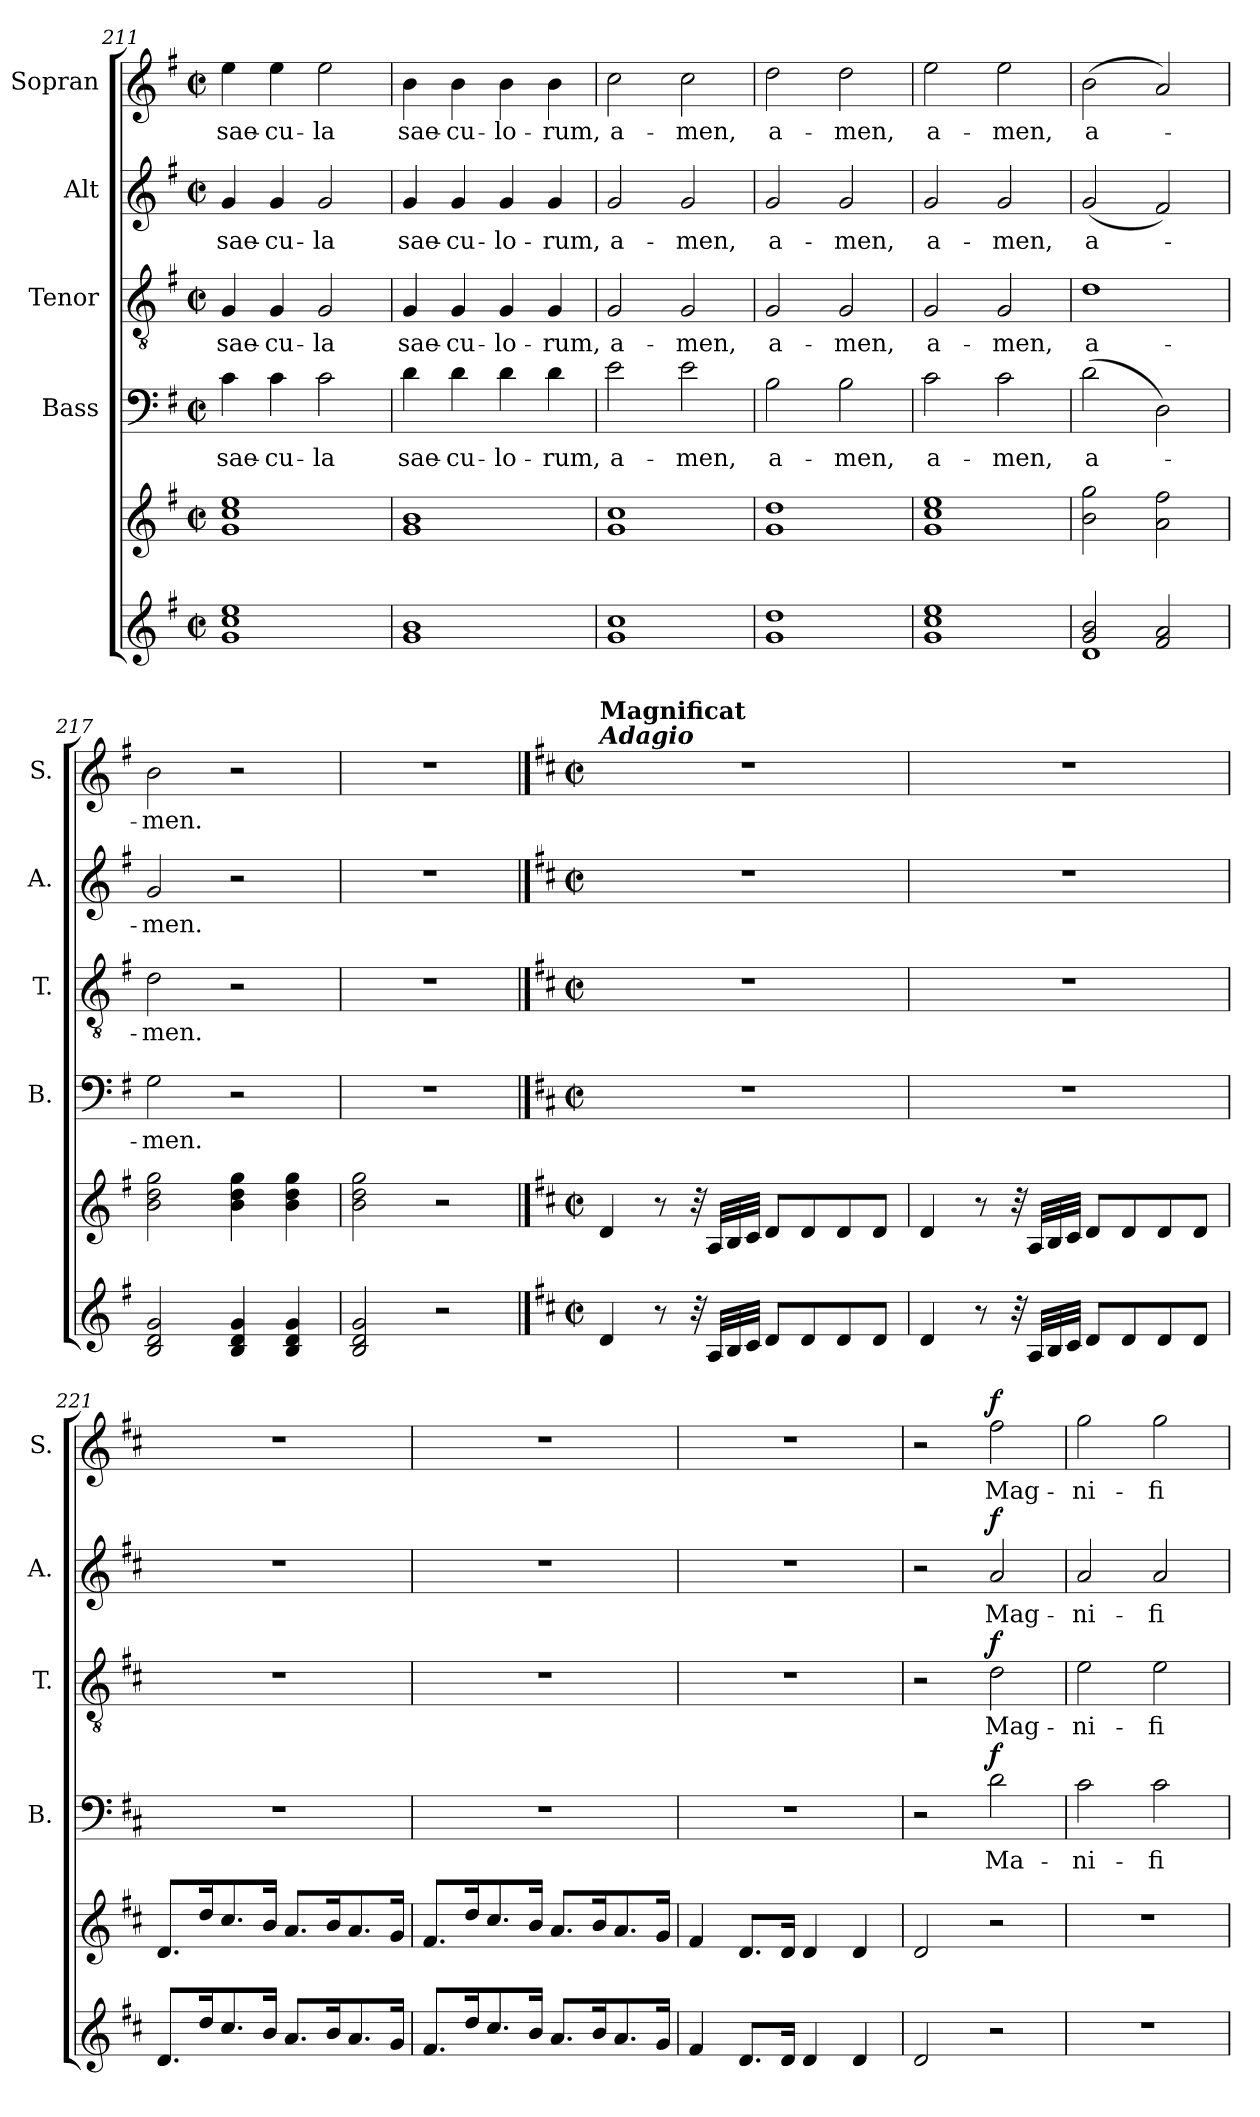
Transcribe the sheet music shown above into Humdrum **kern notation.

**kern	**kern	**kern	**text	**dynam	**kern	**text	**dynam	**kern	**text	**dynam	**kern	**text	**dynam
*part6	*part5	*part4	*part4	*part4	*part3	*part3	*part3	*part2	*part2	*part2	*part1	*part1	*part1
*staff6	*staff5	*staff4	*staff4	*staff4	*staff3	*staff3	*staff3	*staff2	*staff2	*staff2	*staff1	*staff1	*staff1
*	*	*I"Bass	*	*	*I"Tenor	*	*	*I"Alt	*	*	*I"Sopran	*	*
*	*	*I'B.	*	*	*I'T.	*	*	*I'A.	*	*	*I'S.	*	*
*clefG2	*clefG2	*clefF4	*	*	*clefGv2	*	*	*clefG2	*	*	*clefG2	*	*
*k[f#]	*k[f#]	*k[f#]	*	*	*k[f#]	*	*	*k[f#]	*	*	*k[f#]	*	*
*G:	*G:	*G:	*	*	*G:	*	*	*G:	*	*	*G:	*	*
*M2/2	*M2/2	*M2/2	*	*	*M2/2	*	*	*M2/2	*	*	*M2/2	*	*
*met(c|)	*met(c|)	*met(c|)	*	*	*met(c|)	*	*	*met(c|)	*	*	*met(c|)	*	*
=211	=211	=211	=211	=211	=211	=211	=211	=211	=211	=211	=211	=211	=211
!	!	!	!LO:LY:b	!	!	!LO:LY:b	!	!	!LO:LY:b	!	!	!LO:LY:b	!
1g 1cc 1ee	1g 1cc 1ee	4c\	sae-	.	4G/	sae-	.	4g/	sae-	.	4ee\	sae-	.
!	!	!	!LO:LY:b	!	!	!LO:LY:b	!	!	!LO:LY:b	!	!	!LO:LY:b	!
.	.	4c\	-cu-	.	4G/	-cu-	.	4g/	-cu-	.	4ee\	-cu-	.
!	!	!	!LO:LY:b	!	!	!LO:LY:b	!	!	!LO:LY:b	!	!	!LO:LY:b	!
.	.	2c\	-la	.	2G/	-la	.	2g/	-la	.	2ee\	-la	.
=212	=212	=212	=212	=212	=212	=212	=212	=212	=212	=212	=212	=212	=212
!	!	!	!LO:LY:b	!	!	!LO:LY:b	!	!	!LO:LY:b	!	!	!LO:LY:b	!
1g 1b	1g 1b	4d\	sae-	.	4G/	sae-	.	4g/	sae-	.	4b\	sae-	.
!	!	!	!LO:LY:b	!	!	!LO:LY:b	!	!	!LO:LY:b	!	!	!LO:LY:b	!
.	.	4d\	-cu-	.	4G/	-cu-	.	4g/	-cu-	.	4b\	-cu-	.
!	!	!	!LO:LY:b	!	!	!LO:LY:b	!	!	!LO:LY:b	!	!	!LO:LY:b	!
.	.	4d\	-lo-	.	4G/	-lo-	.	4g/	-lo-	.	4b\	-lo-	.
!	!	!	!LO:LY:b	!	!	!LO:LY:b	!	!	!LO:LY:b	!	!	!LO:LY:b	!
.	.	4d\	-rum,	.	4G/	-rum,	.	4g/	-rum,	.	4b\	-rum,	.
!!LO:LB:g=z
=213	=213	=213	=213	=213	=213	=213	=213	=213	=213	=213	=213	=213	=213
!	!	!	!LO:LY:b	!	!	!LO:LY:b	!	!	!LO:LY:b	!	!	!LO:LY:b	!
1g 1cc	1g 1cc	2e\	a-	.	2G/	a-	.	2g/	a-	.	2cc\	a-	.
!	!	!	!LO:LY:b	!	!	!LO:LY:b	!	!	!LO:LY:b	!	!	!LO:LY:b	!
.	.	2e\	-men,	.	2G/	-men,	.	2g/	-men,	.	2cc\	-men,	.
=214	=214	=214	=214	=214	=214	=214	=214	=214	=214	=214	=214	=214	=214
!	!	!	!LO:LY:b	!	!	!LO:LY:b	!	!	!LO:LY:b	!	!	!LO:LY:b	!
1g 1dd	1g 1dd	2B\	a-	.	2G/	a-	.	2g/	a-	.	2dd\	a-	.
!	!	!	!LO:LY:b	!	!	!LO:LY:b	!	!	!LO:LY:b	!	!	!LO:LY:b	!
.	.	2B\	-men,	.	2G/	-men,	.	2g/	-men,	.	2dd\	-men,	.
=215	=215	=215	=215	=215	=215	=215	=215	=215	=215	=215	=215	=215	=215
!	!	!	!LO:LY:b	!	!	!LO:LY:b	!	!	!LO:LY:b	!	!	!LO:LY:b	!
1g 1cc 1ee	1g 1cc 1ee	2c\	a-	.	2G/	a-	.	2g/	a-	.	2ee\	a-	.
!	!	!	!LO:LY:b	!	!	!LO:LY:b	!	!	!LO:LY:b	!	!	!LO:LY:b	!
.	.	2c\	-men,	.	2G/	-men,	.	2g/	-men,	.	2ee\	-men,	.
=216	=216	=216	=216	=216	=216	=216	=216	=216	=216	=216	=216	=216	=216
*^	*	*	*	*	*	*	*	*	*	*	*	*	*
!	!	!	!	!LO:LY:b	!	!	!LO:LY:b	!	!	!LO:LY:b	!	!	!LO:LY:b	!
2g/ 2b/	1d	2b\ 2gg\	(>2d\	a-	.	1d	a-	.	(<2g/	a-	.	(>2b\	a-	.
2f#/ 2a/	.	2a\ 2ff#\	2D\)	.	.	.	.	.	2f#/)	.	.	2a/)	.	.
*v	*v	*	*	*	*	*	*	*	*	*	*	*	*	*
=217	=217	=217	=217	=217	=217	=217	=217	=217	=217	=217	=217	=217	=217
!	!	!	!LO:LY:b	!	!	!LO:LY:b	!	!	!LO:LY:b	!	!	!LO:LY:b	!
2B/ 2d/ 2g/	2b\ 2dd\ 2gg\	2G\	-men.	.	2d\	-men.	.	2g/	-men.	.	2b\	-men.	.
4B/ 4d/ 4g/	4b\ 4dd\ 4gg\	2r	.	.	2r	.	.	2r	.	.	2r	.	.
4B/ 4d/ 4g/	4b\ 4dd\ 4gg\	.	.	.	.	.	.	.	.	.	.	.	.
=218	=218	=218	=218	=218	=218	=218	=218	=218	=218	=218	=218	=218	=218
2B/ 2d/ 2g/	2b\ 2dd\ 2gg\	1r	.	.	1r	.	.	1r	.	.	1r	.	.
2r	2r	.	.	.	.	.	.	.	.	.	.	.	.
!!LO:PB:g=z
==219	==219	==219	==219	==219	==219	==219	==219	==219	==219	==219	==219	==219	==219
*k[f#c#]	*k[f#c#]	*k[f#c#]	*	*	*k[f#c#]	*	*	*k[f#c#]	*	*	*k[f#c#]	*	*
*D:	*D:	*D:	*	*	*D:	*	*	*D:	*	*	*D:	*	*
*M2/2	*M2/2	*M2/2	*	*	*M2/2	*	*	*M2/2	*	*	*M2/2	*	*
*met(c|)	*met(c|)	*met(c|)	*	*	*met(c|)	*	*	*met(c|)	*	*	*met(c|)	*	*
!	!	!	!	!	!	!	!	!	!	!	!LO:TX:a:Bi:t=Adagio	!	!
!	!	!	!	!	!	!	!	!	!	!	!LO:TX:a:B:t=Magnificat	!	!
4d/	4d/	1r	.	.	1r	.	.	1r	.	.	1r	.	.
8r	8r	.	.	.	.	.	.	.	.	.	.	.	.
32r	32r	.	.	.	.	.	.	.	.	.	.	.	.
32A/LLL	32A/LLL	.	.	.	.	.	.	.	.	.	.	.	.
32B/	32B/	.	.	.	.	.	.	.	.	.	.	.	.
32c#/JJJ	32c#/JJJ	.	.	.	.	.	.	.	.	.	.	.	.
8d/L	8d/L	.	.	.	.	.	.	.	.	.	.	.	.
8d/	8d/	.	.	.	.	.	.	.	.	.	.	.	.
8d/	8d/	.	.	.	.	.	.	.	.	.	.	.	.
8d/J	8d/J	.	.	.	.	.	.	.	.	.	.	.	.
=220	=220	=220	=220	=220	=220	=220	=220	=220	=220	=220	=220	=220	=220
4d/	4d/	1r	.	.	1r	.	.	1r	.	.	1r	.	.
8r	8r	.	.	.	.	.	.	.	.	.	.	.	.
32r	32r	.	.	.	.	.	.	.	.	.	.	.	.
32A/LLL	32A/LLL	.	.	.	.	.	.	.	.	.	.	.	.
32B/	32B/	.	.	.	.	.	.	.	.	.	.	.	.
32c#/JJJ	32c#/JJJ	.	.	.	.	.	.	.	.	.	.	.	.
8d/L	8d/L	.	.	.	.	.	.	.	.	.	.	.	.
8d/	8d/	.	.	.	.	.	.	.	.	.	.	.	.
8d/	8d/	.	.	.	.	.	.	.	.	.	.	.	.
8d/J	8d/J	.	.	.	.	.	.	.	.	.	.	.	.
=221	=221	=221	=221	=221	=221	=221	=221	=221	=221	=221	=221	=221	=221
8.d/L	8.d/L	1r	.	.	1r	.	.	1r	.	.	1r	.	.
16dd/k	16dd/k	.	.	.	.	.	.	.	.	.	.	.	.
8.cc#/	8.cc#/	.	.	.	.	.	.	.	.	.	.	.	.
16b/Jk	16b/Jk	.	.	.	.	.	.	.	.	.	.	.	.
8.a/L	8.a/L	.	.	.	.	.	.	.	.	.	.	.	.
16b/k	16b/k	.	.	.	.	.	.	.	.	.	.	.	.
8.a/	8.a/	.	.	.	.	.	.	.	.	.	.	.	.
16g/Jk	16g/Jk	.	.	.	.	.	.	.	.	.	.	.	.
!!LO:LB:g=z
=222	=222	=222	=222	=222	=222	=222	=222	=222	=222	=222	=222	=222	=222
8.f#/L	8.f#/L	1r	.	.	1r	.	.	1r	.	.	1r	.	.
16dd/k	16dd/k	.	.	.	.	.	.	.	.	.	.	.	.
8.cc#/	8.cc#/	.	.	.	.	.	.	.	.	.	.	.	.
16b/Jk	16b/Jk	.	.	.	.	.	.	.	.	.	.	.	.
8.a/L	8.a/L	.	.	.	.	.	.	.	.	.	.	.	.
16b/k	16b/k	.	.	.	.	.	.	.	.	.	.	.	.
8.a/	8.a/	.	.	.	.	.	.	.	.	.	.	.	.
16g/Jk	16g/Jk	.	.	.	.	.	.	.	.	.	.	.	.
=223	=223	=223	=223	=223	=223	=223	=223	=223	=223	=223	=223	=223	=223
4f#/	4f#/	1r	.	.	1r	.	.	1r	.	.	1r	.	.
8.d/L	8.d/L	.	.	.	.	.	.	.	.	.	.	.	.
16d/Jk	16d/Jk	.	.	.	.	.	.	.	.	.	.	.	.
4d/	4d/	.	.	.	.	.	.	.	.	.	.	.	.
4d/	4d/	.	.	.	.	.	.	.	.	.	.	.	.
=224	=224	=224	=224	=224	=224	=224	=224	=224	=224	=224	=224	=224	=224
2d/	2d/	2r	.	.	2r	.	.	2r	.	.	2r	.	.
!	!	!	!LO:LY:b	!LO:DY:a	!	!LO:LY:b	!LO:DY:a	!	!LO:LY:b	!LO:DY:a	!	!LO:LY:b	!LO:DY:a
2r	2r	2d\	Ma-	f	2d\	Mag-	f	2a/	Mag-	f	2ff#\	Mag-	f
=225	=225	=225	=225	=225	=225	=225	=225	=225	=225	=225	=225	=225	=225
!	!	!	!LO:LY:b	!	!	!LO:LY:b	!	!	!LO:LY:b	!	!	!LO:LY:b	!
1r	1r	2c#\	-ni-	.	2e\	-ni-	.	2a/	-ni-	.	2gg\	-ni-	.
!	!	!	!LO:LY:b	!	!	!LO:LY:b	!	!	!LO:LY:b	!	!	!LO:LY:b	!
.	.	2c#\	-fi-	.	2e\	-fi-	.	2a/	-fi-	.	2gg\	-fi-	.
=	=	=	=	=	=	=	=	=	=	=	=	=	=
*-	*-	*-	*-	*-	*-	*-	*-	*-	*-	*-	*-	*-	*-
